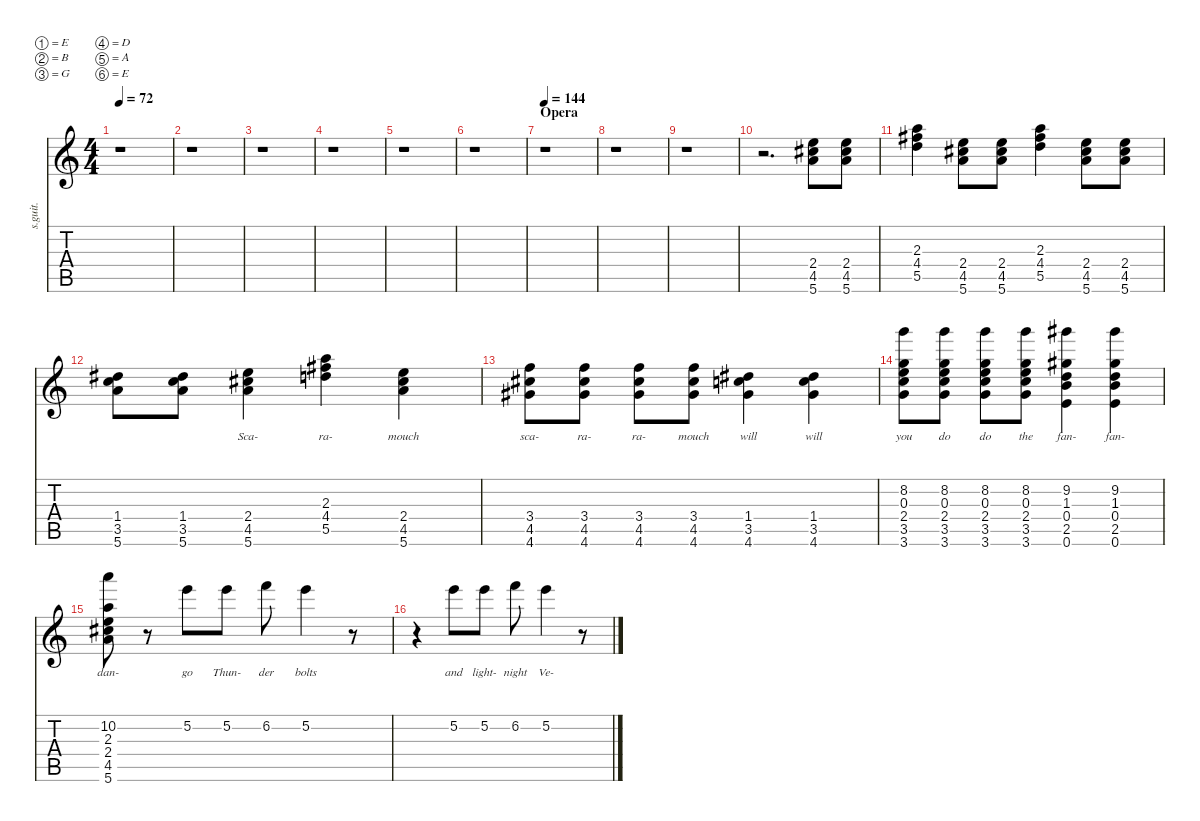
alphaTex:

\defaultSystemsLayout 4
\hideDynamics
\bracketExtendMode nobrackets
\track ("Freddie, Brian, and Roger | Backing Vocals" "s.guit.") {instrument choiraahs}
\staff {score tabs}
\tuning (E5 B4 G4 D4 A3 E3)
\displaytranspose 12
\ts (4 4)
\tempo 72
\clef g2
\ks c
r.1{dy f} |
r.1 |
r.1 |
r.1 |
r.1 |
r.1 |
\section ("" "Opera")
\tempo 144
r.1 |
r.1 |
r.1 |
r.2{d} (2.4 4.5{acc #} 5.6).8{lyrics (0 "") lyrics (1 "") lyrics (2 "") lyrics (3 "") lyrics (4 "")} (2.4 4.5{acc #} 5.6).8{lyrics (0 "") lyrics (1 "") lyrics (2 "") lyrics (3 "") lyrics (4 "")} |
(2.3 4.4{acc #} 5.5).4{lyrics (0 "") lyrics (1 "") lyrics (2 "") lyrics (3 "") lyrics (4 "")} (2.4 4.5{acc #} 5.6).8{lyrics (0 "") lyrics (1 "") lyrics (2 "") lyrics (3 "") lyrics (4 "")} (2.4 4.5{acc #} 5.6).8{lyrics (0 "") lyrics (1 "") lyrics (2 "") lyrics (3 "") lyrics (4 "")} (2.3 4.4{acc #} 5.5).4{lyrics (0 "") lyrics (1 "") lyrics (2 "") lyrics (3 "") lyrics (4 "")} (2.4 4.5{acc #} 5.6).8{lyrics (0 "") lyrics (1 "") lyrics (2 "") lyrics (3 "") lyrics (4 "")} (2.4 4.5{acc #} 5.6).8{lyrics (0 "") lyrics (1 "") lyrics (2 "") lyrics (3 "") lyrics (4 "")} |
(1.4{acc #} 3.5 5.6).8{lyrics (0 "") lyrics (1 "") lyrics (2 "") lyrics (3 "") lyrics (4 "")} (1.4{acc #} 3.5 5.6).8{lyrics (0 "") lyrics (1 "") lyrics (2 "") lyrics (3 "") lyrics (4 "")} (2.4 4.5{acc #} 5.6).4{lyrics (0 "Sca-") lyrics (1 "") lyrics (2 "") lyrics (3 "") lyrics (4 "")} (2.3 4.4{acc #} 5.5).4{lyrics (0 "ra-") lyrics (1 "") lyrics (2 "") lyrics (3 "") lyrics (4 "")} (2.4 4.5{acc #} 5.6).4{lyrics (0 "mouch") lyrics (1 "") lyrics (2 "") lyrics (3 "") lyrics (4 "")} |
(3.4 4.5{acc #} 4.6{acc #}).8{lyrics (0 "sca-") lyrics (1 "") lyrics (2 "") lyrics (3 "") lyrics (4 "")} (3.4 4.5{acc #} 4.6{acc #}).8{lyrics (0 "ra-") lyrics (1 "") lyrics (2 "") lyrics (3 "") lyrics (4 "")} (3.4 4.5{acc #} 4.6{acc #}).8{lyrics (0 "ra-") lyrics (1 "") lyrics (2 "") lyrics (3 "") lyrics (4 "")} (3.4 4.5{acc #} 4.6{acc #}).8{lyrics (0 "mouch") lyrics (1 "") lyrics (2 "") lyrics (3 "") lyrics (4 "")} (1.4{acc #} 3.5 4.6{acc #}).4{lyrics (0 "will") lyrics (1 "") lyrics (2 "") lyrics (3 "") lyrics (4 "")} (1.4{acc #} 3.5 4.6{acc #}).4{lyrics (0 "will") lyrics (1 "") lyrics (2 "") lyrics (3 "") lyrics (4 "")} |
(8.2 0.3 2.4 3.5 3.6).8{lyrics (0 "you") lyrics (1 "") lyrics (2 "") lyrics (3 "") lyrics (4 "")} (8.2 0.3 2.4 3.5 3.6).8{lyrics (0 "do") lyrics (1 "") lyrics (2 "") lyrics (3 "") lyrics (4 "")} (8.2 0.3 2.4 3.5 3.6).8{lyrics (0 "do") lyrics (1 "") lyrics (2 "") lyrics (3 "") lyrics (4 "")} (8.2 0.3 2.4 3.5 3.6).8{lyrics (0 "the") lyrics (1 "") lyrics (2 "") lyrics (3 "") lyrics (4 "")} (9.2{acc #} 1.3{acc #} 0.4 2.5 0.6).4{lyrics (0 "fan-") lyrics (1 "") lyrics (2 "") lyrics (3 "") lyrics (4 "")} (9.2{acc #} 1.3{acc #} 0.4 2.5 0.6).4{lyrics (0 "fan-") lyrics (1 "") lyrics (2 "") lyrics (3 "") lyrics (4 "")} |
(10.2 2.3 2.4 4.5{acc #} 5.6).8{lyrics (0 "dan-") lyrics (1 "") lyrics (2 "") lyrics (3 "") lyrics (4 "")} r.8 5.2.8{lyrics (0 "go") lyrics (1 "") lyrics (2 "") lyrics (3 "") lyrics (4 "")} 5.2.8{lyrics (0 "Thun-") lyrics (1 "") lyrics (2 "") lyrics (3 "") lyrics (4 "")} 6.2.8{lyrics (0 "der") lyrics (1 "") lyrics (2 "") lyrics (3 "") lyrics (4 "")} 5.2.4{lyrics (0 "bolts") lyrics (1 "") lyrics (2 "") lyrics (3 "") lyrics (4 "")} r.8 |
r.4 5.2.8{lyrics (0 "and") lyrics (1 "") lyrics (2 "") lyrics (3 "") lyrics (4 "")} 5.2.8{lyrics (0 "light-") lyrics (1 "") lyrics (2 "") lyrics (3 "") lyrics (4 "")} 6.2.8{lyrics (0 "night") lyrics (1 "") lyrics (2 "") lyrics (3 "") lyrics (4 "")} 5.2.4{lyrics (0 "Ve-") lyrics (1 "") lyrics (2 "") lyrics (3 "") lyrics (4 "")} r.8
